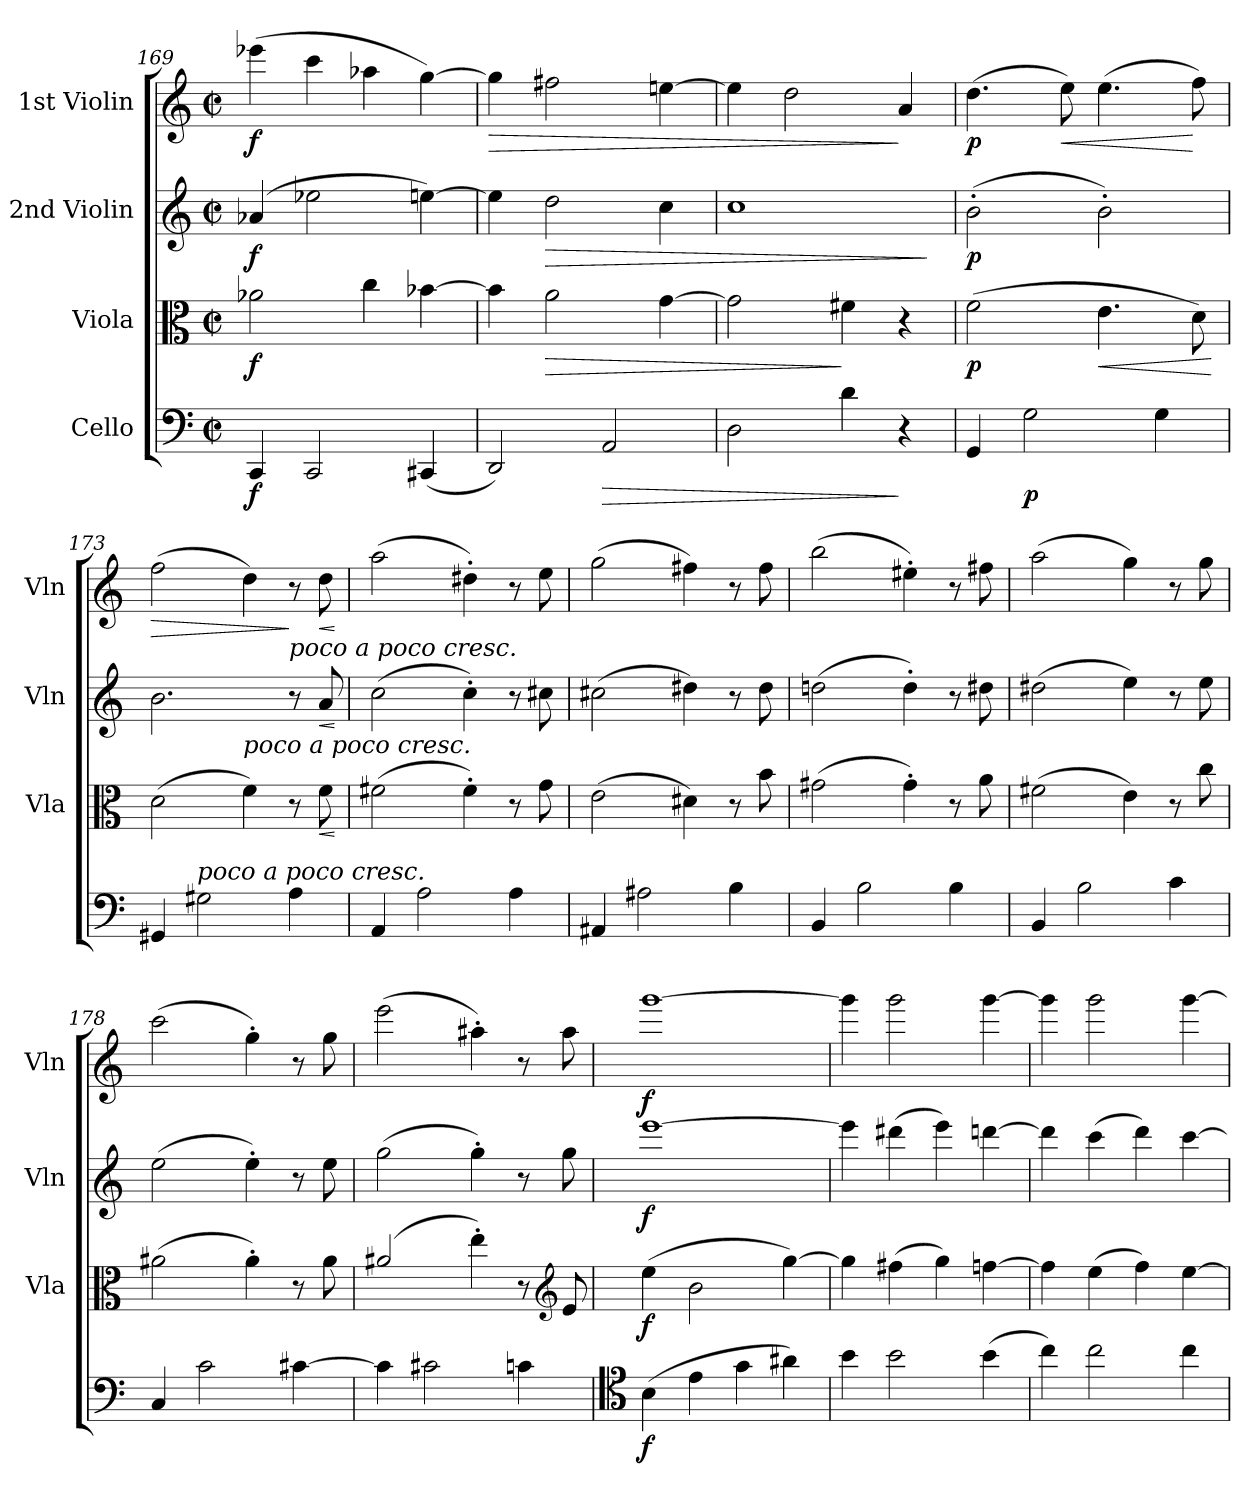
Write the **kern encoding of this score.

**kern	**dynam	**kern	**dynam	**kern	**dynam	**kern	**dynam
*part4	*part4	*part3	*part3	*part2	*part2	*part1	*part1
*staff4	*staff4	*staff3	*staff3	*staff2	*staff2	*staff1	*staff1
*I"Cello	*	*I"Viola	*	*I"2nd Violin	*	*I"1st Violin	*
*	*	*I'Vla	*	*I'Vln	*	*I'Vln	*
*clefF4	*	*clefC3	*	*clefG2	*	*clefG2	*
*k[]	*	*k[]	*	*k[]	*	*k[]	*
*C:	*	*C:	*	*C:	*	*C:	*
*M2/2	*	*M2/2	*	*M2/2	*	*M2/2	*
*met(c|)	*	*met(c|)	*	*met(c|)	*	*met(c|)	*
=169	=169	=169	=169	=169	=169	=169	=169
!	!LO:DY:b	!	!LO:DY:b	!	!LO:DY:b	!	!LO:DY:b
4CC/	f	2a-X\	f	(4a-X/	f	(4eee-X\	f
2CC/	.	.	.	2ee-X\	.	4ccc\	.
.	.	4cc\	.	.	.	4aa-X\	.
(4CC#X/	.	[4b-X\	.	[4een\)	.	[4gg\)	.
=170	=170	=170	=170	=170	=170	=170	=170
!	!	!	!	!	!	!	!LO:HP:b
2DD/)	.	4b-\]	.	4ee\]	.	4gg\]	>
!	!	!	!LO:HP:b	!	!LO:HP:b	!	!
.	.	2a\	>	2dd\	>	2ff#X\	.
!	!LO:HP:b	!	!	!	!	!	!
2AA/	>	.	.	.	.	.	.
.	.	[4g\	.	4cc\	.	[4een\	.
=171	=171	=171	=171	=171	=171	=171	=171
2D\	.	2g\]	.	1cc	.	4ee\]	.
.	.	.	.	.	.	2dd\	.
4d\	.	4f#X\	]	.	.	.	.
4r	]	4r	.	.	.	4a/	]
.	.	.	.	.	]	.	.
=172	=172	=172	=172	=172	=172	=172	=172
!	!	!	!LO:DY:b	!	!LO:DY:b	!	!LO:DY:b
4GG/	.	(2f\	p	(2b'\	p	(4.dd\	p
!	!LO:DY:b	!	!	!	!	!	!
2G\	p	.	.	.	.	.	.
!	!	!	!	!	!	!	!LO:HP:b
.	.	.	.	.	.	8ee\)	<
!	!	!	!LO:HP:b	!	!	!	!
.	.	4.e\	<	2b'\)	.	(4.ee\	.
4G\	.	.	.	.	.	.	.
.	.	8d\)	.	.	.	8ff\)	[
.	.	.	[	.	.	.	.
=173	=173	=173	=173	=173	=173	=173	=173
!	!	!	!	!	!	!	!LO:HP:b
4GG#X/	.	(2d\	.	2.b\	.	(2ff\	>
!LO:TX:a:i:t=poco    a    poco    cresc.	!	!	!	!	!	!	!
2G#X\	.	.	.	.	.	.	.
!	!	!LO:TX:a:i:t=poco    a    poco    cresc.	!	!	!	!	!
.	.	4f\)	.	.	.	4dd\)	.
!	!	!	!	!LO:TX:a:i:t=poco    a    poco    cresc.	!	!	!
4A\	.	8r	.	8r	.	8r	]
!	!	!	!LO:HP:b	!	!LO:HP:b	!	!LO:HP:b
.	.	8f\	<	8a/	<	8dd\	<
.	.	.	[	.	[	.	[
=174	=174	=174	=174	=174	=174	=174	=174
4AA/	.	(2f#X\	.	(2cc\	.	(2aa\	.
2A\	.	.	.	.	.	.	.
.	.	4f#'\)	.	4cc'\)	.	4dd#X'\)	.
4A\	.	8r	.	8r	.	8r	.
.	.	8g\	.	8cc#X\	.	8ee\	.
=175	=175	=175	=175	=175	=175	=175	=175
4AA#X/	.	(2e\	.	(2cc#X\	.	(2gg\	.
2A#X\	.	.	.	.	.	.	.
.	.	4d#X\)	.	4dd#X\)	.	4ff#X\)	.
4B\	.	8r	.	8r	.	8r	.
.	.	8b\	.	8dd#\	.	8ff#\	.
=176	=176	=176	=176	=176	=176	=176	=176
4BB/	.	(2g#X\	.	(2ddn\	.	(2bb\	.
2B\	.	.	.	.	.	.	.
.	.	4g#'\)	.	4dd'\)	.	4ee#X'\)	.
4B\	.	8r	.	8r	.	8r	.
.	.	8a\	.	8dd#X\	.	8ff#X\	.
=177	=177	=177	=177	=177	=177	=177	=177
4BB/	.	(2f#X\	.	(2dd#X\	.	(2aa\	.
2B\	.	.	.	.	.	.	.
.	.	4e\)	.	4ee\)	.	4gg\)	.
4c\	.	8r	.	8r	.	8r	.
.	.	8cc\	.	8ee\	.	8gg\	.
=178	=178	=178	=178	=178	=178	=178	=178
4C/	.	(2a#X\	.	(2ee\	.	(2ccc\	.
2c\	.	.	.	.	.	.	.
.	.	4a#'\)	.	4ee'\)	.	4gg'\)	.
[4c#X\	.	8r	.	8r	.	8r	.
.	.	8a#\	.	8ee\	.	8gg\	.
=179	=179	=179	=179	=179	=179	=179	=179
4c#\]	.	(2a#X/	.	(2gg\	.	(2eee\	.
2c#X\	.	.	.	.	.	.	.
.	.	4ee'\)	.	4gg'\)	.	4aa#X'\)	.
4cn\	.	8r	.	8r	.	8r	.
*	*	*clefG2	*	*	*	*	*
.	.	8e/	.	8gg\	.	8aa#\	.
=180	=180	=180	=180	=180	=180	=180	=180
*clefC4	*	*	*	*	*	*	*
!	!LO:DY:b	!	!LO:DY:b	!	!LO:DY:b	!	!LO:DY:b
(4B\	f	(4ee\	f	[1eee	f	[1ggg	f
4e\	.	2b\	.	.	.	.	.
4g\	.	.	.	.	.	.	.
4a#X\)	.	[4gg\)	.	.	.	.	.
=181	=181	=181	=181	=181	=181	=181	=181
4b\	.	4gg\]	.	4eee\]	.	4ggg\]	.
2b\	.	(4ff#X\	.	(4ddd#X\	.	2ggg\	.
.	.	4gg\)	.	4eee\)	.	.	.
(4b\	.	[4ffn\	.	[4dddn\	.	[4ggg\	.
=182	=182	=182	=182	=182	=182	=182	=182
4cc\)	.	4ff\]	.	4ddd\]	.	4ggg\]	.
2cc\	.	(4ee\	.	(4ccc\	.	2ggg\	.
.	.	4ff\)	.	4ddd\)	.	.	.
4cc\	.	[4ee\	.	[4ccc\	.	[4ggg\	.
=	=	=	=	=	=	=	=
*-	*-	*-	*-	*-	*-	*-	*-
